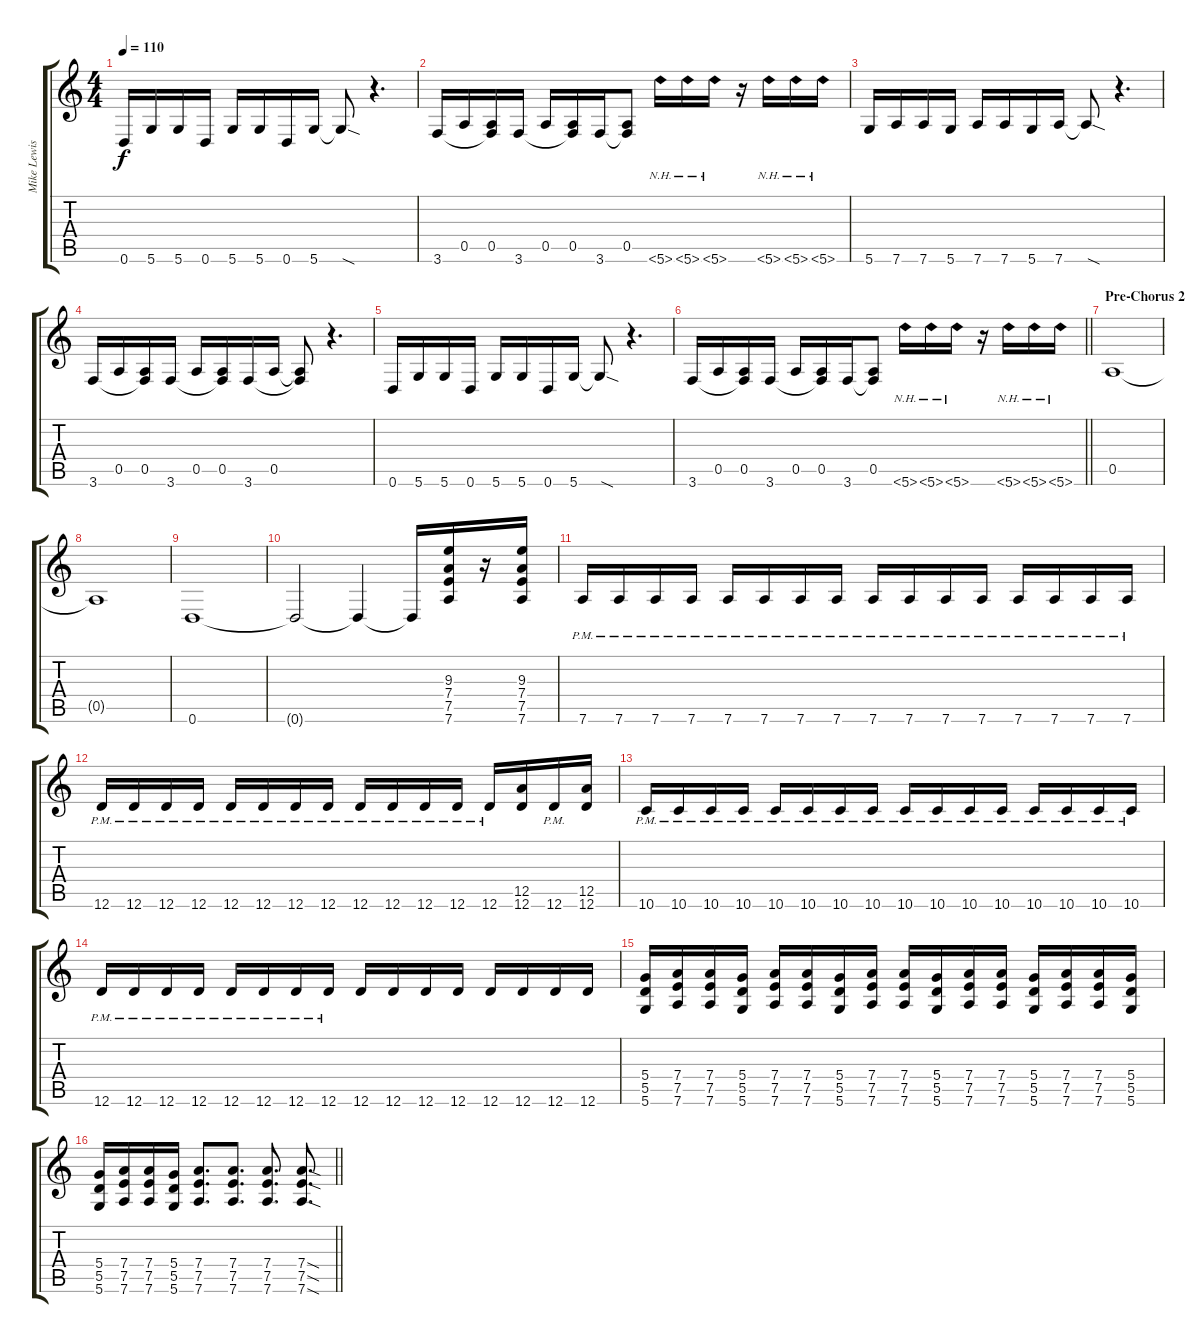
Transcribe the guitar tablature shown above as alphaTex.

\track ("Mike Lewis | Rhythm" "Mike Lewis") {instrument overdrivenguitar}
\staff {score tabs}
\tuning (E4 B3 G3 D3 A2 D2) {hide}
\ts (4 4)
\tempo 110
\clef g2
\ks c
0.6.16{dy f} 5.6.16 5.6.16 0.6.16 5.6.16 5.6.16 0.6.16 5.6.16 5.6{sod t}.8 r.4{d} |
3.6.16 0.5.16 (0.5 3.6{t}).16 3.6.16 0.5.16 (0.5 3.6{t}).16 3.6.16 (0.5 3.6{t}).8 5.6{nh}.16 5.6{nh}.16 5.6{nh}.16 r.16 5.6{nh}.16 5.6{nh}.16 5.6{nh}.16 |
5.6.16 7.6.16 7.6.16 5.6.16 7.6.16 7.6.16 5.6.16 7.6.16 7.6{sod t}.8 r.4{d} |
3.6.16 0.5.16 (0.5 3.6{t}).16 3.6.16 0.5.16 (0.5 3.6{t}).16 3.6.16 0.5.16 (0.5{t} 3.6{t}).8 r.4{d} |
0.6.16 5.6.16 5.6.16 0.6.16 5.6.16 5.6.16 0.6.16 5.6.16 5.6{sod t}.8 r.4{d} |
\barLineRight lightlight
3.6.16 0.5.16 (0.5 3.6{t}).16 3.6.16 0.5.16 (0.5 3.6{t}).16 3.6.16 (0.5 3.6{t}).8 5.6{nh}.16 5.6{nh}.16 5.6{nh}.16 r.16 5.6{nh}.16 5.6{nh}.16 5.6{nh}.16 |
\section ("" "Pre-Chorus 2")
0.5.1 |
0.5{t}.1 |
0.6.1 |
0.6{t}.2 0.6{t}.4 0.6{t}.16 (9.3 7.4 7.5 7.6).16 r.16 (9.3 7.4 7.5 7.6).16 |
7.6{pm}.16 7.6{pm}.16 7.6{pm}.16 7.6{pm}.16 7.6{pm}.16 7.6{pm}.16 7.6{pm}.16 7.6{pm}.16 7.6{pm}.16 7.6{pm}.16 7.6{pm}.16 7.6{pm}.16 7.6{pm}.16 7.6{pm}.16 7.6{pm}.16 7.6{pm}.16 |
12.6{pm}.16 12.6{pm}.16 12.6{pm}.16 12.6{pm}.16 12.6{pm}.16 12.6{pm}.16 12.6{pm}.16 12.6{pm}.16 12.6{pm}.16 12.6{pm}.16 12.6{pm}.16 12.6{pm}.16 12.6{pm}.16 (12.5 12.6).16 12.6{pm}.16 (12.5 12.6).16 |
10.6{pm}.16 10.6{pm}.16 10.6{pm}.16 10.6{pm}.16 10.6{pm}.16 10.6{pm}.16 10.6{pm}.16 10.6{pm}.16 10.6{pm}.16 10.6{pm}.16 10.6{pm}.16 10.6{pm}.16 10.6{pm}.16 10.6{pm}.16 10.6{pm}.16 10.6{pm}.16 |
12.6{pm}.16 12.6{pm}.16 12.6{pm}.16 12.6{pm}.16 12.6{pm}.16 12.6{pm}.16 12.6{pm}.16 12.6{pm}.16 12.6.16 12.6.16 12.6.16 12.6.16 12.6.16 12.6.16 12.6.16 12.6.16 |
(5.4 5.5 5.6).16 (7.4 7.5 7.6).16 (7.4 7.5 7.6).16 (5.4 5.5 5.6).16 (7.4 7.5 7.6).16 (7.4 7.5 7.6).16 (5.4 5.5 5.6).16 (7.4 7.5 7.6).16 (7.4 7.5 7.6).16 (5.4 5.5 5.6).16 (7.4 7.5 7.6).16 (7.4 7.5 7.6).16 (5.4 5.5 5.6).16 (7.4 7.5 7.6).16 (7.4 7.5 7.6).16 (5.4 5.5 5.6).16 |
\barLineRight lightlight
(5.4 5.5 5.6).16 (7.4 7.5 7.6).16 (7.4 7.5 7.6).16 (5.4 5.5 5.6).16 (7.4 7.5 7.6).8{d} (7.4 7.5 7.6).8{d} (7.4 7.5 7.6).8{d} (7.4{sod} 7.5{sod} 7.6{sod}).8{d}
